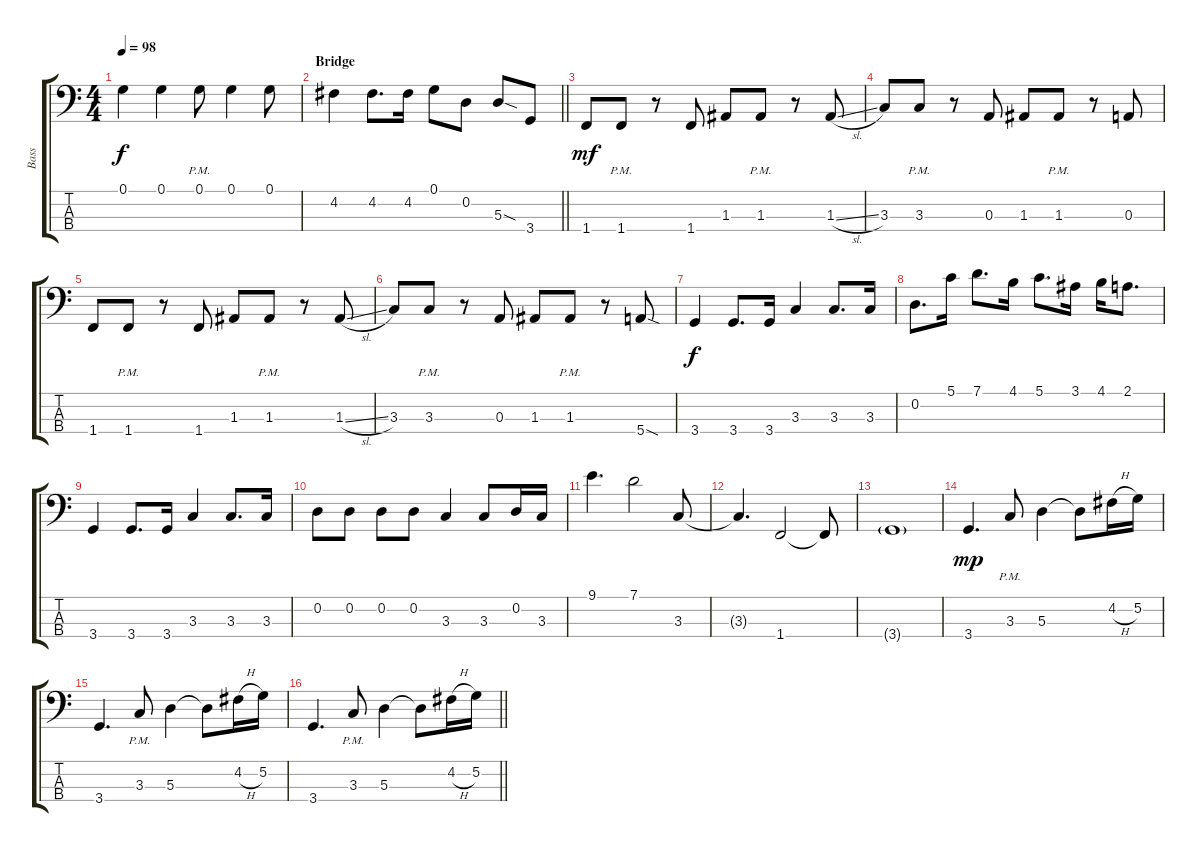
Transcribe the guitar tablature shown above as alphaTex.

\track ("Bass" "Bass") {instrument electricbassfinger}
\staff {score tabs}
\tuning (G2 D2 A1 E1) {hide}
\ts (4 4)
\tempo 98
\clef f4
\ks c
0.1.4{dy f} 0.1.4 0.1{pm}.8 0.1.4 0.1.8 |
\section ("" "Bridge")
\barLineRight lightlight
4.2.4 4.2.8{d} 4.2.16 0.1.8 0.2.8 5.3{sod}.8 3.4.8 |
1.4.8{dy mf} 1.4{pm}.8 r.8 1.4.8 1.3.8 1.3{pm}.8 r.8 1.3{sl}.8 |
3.3.8 3.3{pm}.8 r.8 0.3.8 1.3.8 1.3{pm}.8 r.8 0.3.8 |
1.4.8 1.4{pm}.8 r.8 1.4.8 1.3.8 1.3{pm}.8 r.8 1.3{sl}.8 |
3.3.8 3.3{pm}.8 r.8 0.3.8 1.3.8 1.3{pm}.8 r.8 5.4{sod}.8 |
3.4.4{dy f} 3.4.8{d} 3.4.16 3.3.4 3.3.8{d} 3.3.16 |
0.2.8{d} 5.1.16 7.1.8{d} 4.1.16 5.1.8{d} 3.1.16 4.1.16 2.1.8{d} |
3.4.4 3.4.8{d} 3.4.16 3.3.4 3.3.8{d} 3.3.16 |
0.2.8 0.2.8 0.2.8 0.2.8 3.3.4 3.3.8 0.2.16 3.3.16 |
9.1.4{d} 7.1.2 3.3.8 |
3.3{t}.4{d} 1.4.2 1.4{t}.8 |
3.4{g}.1 |
3.4.4{d dy mp} 3.3{pm}.8 5.3.4 5.3{t}.8 4.2{h}.16 5.2.16 |
3.4.4{d} 3.3{pm}.8 5.3.4 5.3{t}.8 4.2{h}.16 5.2.16 |
\barLineRight lightlight
3.4.4{d} 3.3{pm}.8 5.3.4 5.3{t}.8 4.2{h}.16 5.2.16
